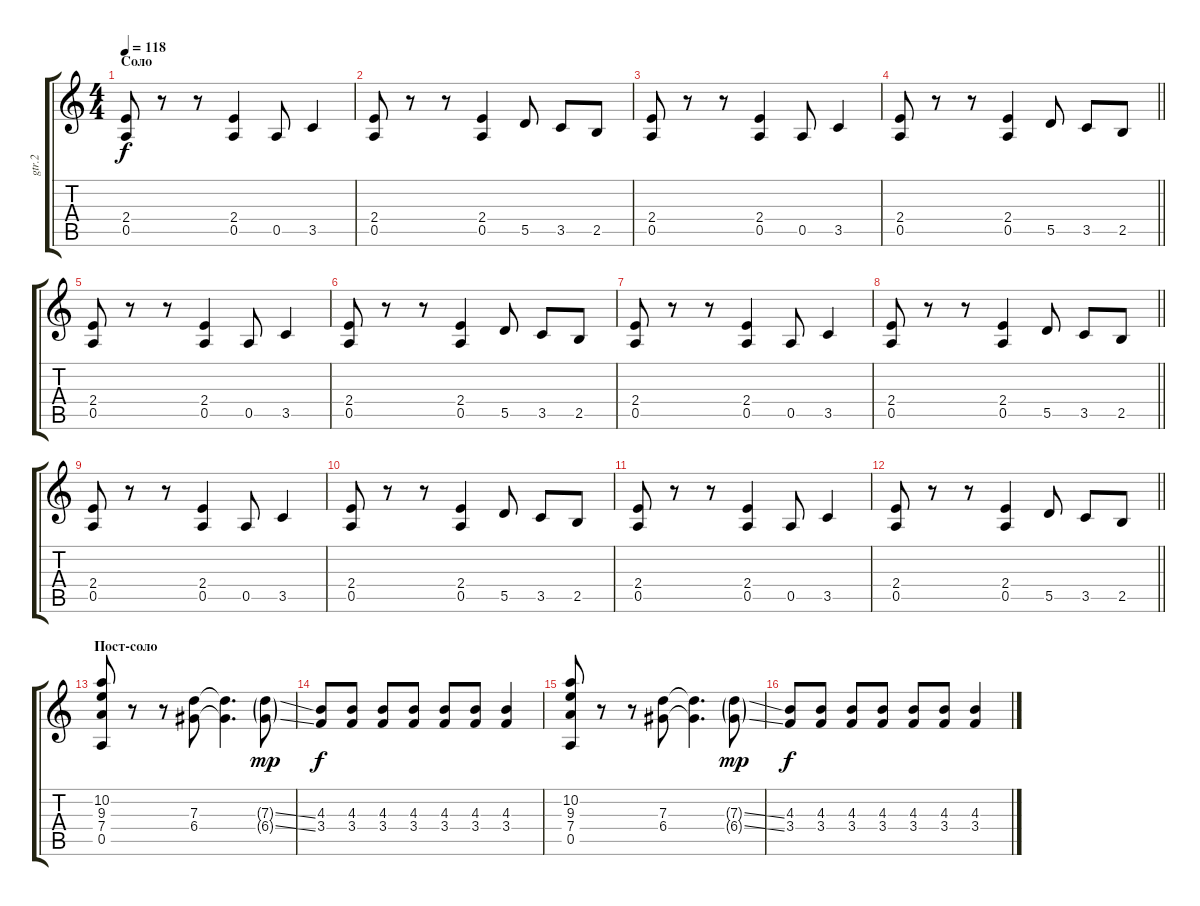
\track ("gtr.2" "gtr.2") {instrument overdrivenguitar}
\staff {score tabs}
\tuning (E4 B3 G3 D3 A2 E2) {hide}
\ts (4 4)
\section ("" "Соло")
\tempo 118
\clef g2
\ks c
(2.4 0.5).8{dy f} r.8 r.8 (2.4 0.5).4 0.5.8 3.5.4 |
(2.4 0.5).8 r.8 r.8 (2.4 0.5).4 5.5.8 3.5.8 2.5.8 |
(2.4 0.5).8 r.8 r.8 (2.4 0.5).4 0.5.8 3.5.4 |
\barLineRight lightlight
(2.4 0.5).8 r.8 r.8 (2.4 0.5).4 5.5.8 3.5.8 2.5.8 |
(2.4 0.5).8 r.8 r.8 (2.4 0.5).4 0.5.8 3.5.4 |
(2.4 0.5).8 r.8 r.8 (2.4 0.5).4 5.5.8 3.5.8 2.5.8 |
(2.4 0.5).8 r.8 r.8 (2.4 0.5).4 0.5.8 3.5.4 |
\barLineRight lightlight
(2.4 0.5).8 r.8 r.8 (2.4 0.5).4 5.5.8 3.5.8 2.5.8 |
(2.4 0.5).8 r.8 r.8 (2.4 0.5).4 0.5.8 3.5.4 |
(2.4 0.5).8 r.8 r.8 (2.4 0.5).4 5.5.8 3.5.8 2.5.8 |
(2.4 0.5).8 r.8 r.8 (2.4 0.5).4 0.5.8 3.5.4 |
\barLineRight lightlight
(2.4 0.5).8 r.8 r.8 (2.4 0.5).4 5.5.8 3.5.8 2.5.8 |
\section ("" "Пост-соло")
(10.2 9.3 7.4 0.5).8 r.8 r.8 (7.3 6.4).8 (7.3{t} 6.4{t}).4{d} (7.3{ss g} 6.4{ss g}).8{dy mp} |
(4.3 3.4).8{dy f} (4.3 3.4).8 (4.3 3.4).8 (4.3 3.4).8 (4.3 3.4).8 (4.3 3.4).8 (4.3 3.4).4 |
(10.2 9.3 7.4 0.5).8 r.8 r.8 (7.3 6.4).8 (7.3{t} 6.4{t}).4{d} (7.3{ss g} 6.4{ss g}).8{dy mp} |
(4.3 3.4).8{dy f} (4.3 3.4).8 (4.3 3.4).8 (4.3 3.4).8 (4.3 3.4).8 (4.3 3.4).8 (4.3 3.4).4
